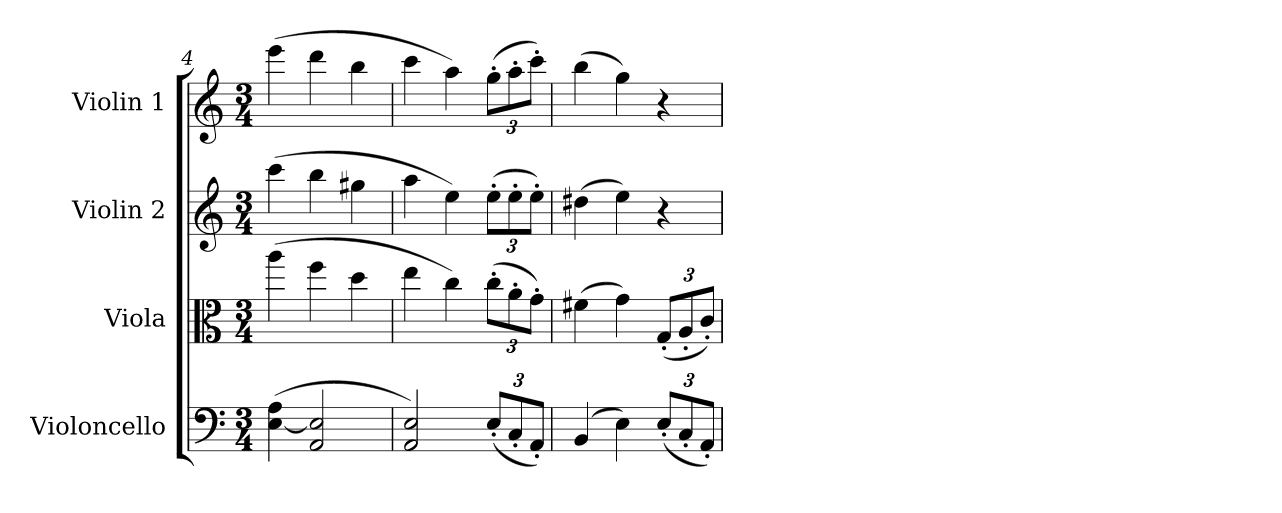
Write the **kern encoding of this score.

**kern	**kern	**kern	**kern
*part4	*part3	*part2	*part1
*staff4	*staff3	*staff2	*staff1
*I"Violoncello	*I"Viola	*I"Violin 2	*I"Violin 1
*I'Vc	*I'Vla	*I'Vln	*I'Vln
*clefF4	*clefC3	*clefG2	*clefG2
*k[]	*k[]	*k[]	*k[]
*M3/4	*M3/4	*M3/4	*M3/4
=4	=4	=4	=4
([4E\ 4A\	(4aa\	(4ccc\	(4eee\
2AA/ 2E/]	4ff\	4bb\	4ddd\
.	4dd\	4gg#X\	4bb\
=5	=5	=5	=5
2AA/ 2E/)	4ee\	4aa\	4ccc\
.	4cc\)	4ee\)	4aa\)
*Xbrackettup	*Xbrackettup	*Xbrackettup	*Xbrackettup
(12E'/L	(12cc'\L	(12ee'\L	(12gg'\L
12C'/	12a'\	12ee'\	12aa'\
12AA'/J)	12g'\J)	12ee'\J)	12ccc'\J)
=6	=6	=6	=6
(4BB/	(4f#X\	(4dd#X\	(4bb\
4E\)	4g\)	4ee\)	4gg\)
(12E'/L	(12G'/L	4r	4r
12C'/	12A'/	.	.
12AA'/J)	12c'/J)	.	.
=	=	=	=
*-	*-	*-	*-
